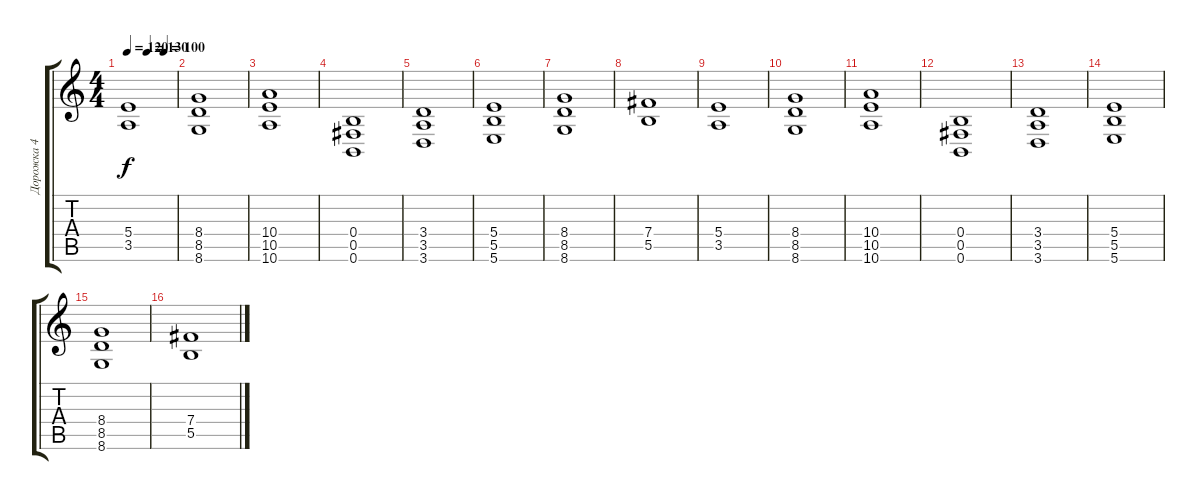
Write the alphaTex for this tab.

\track ("Дорожка 4" "Дорожка 4") {instrument electricguitarclean}
\staff {score tabs}
\tuning (Db4 Ab3 E3 B2 Gb2 B1) {hide}
\ts (4 4)
\tempo 120
\tempo (130 0.40625)
\tempo (100 0.75)
\clef g2
\ks c
(5.4{t} 3.5{t}).1{dy f} |
(8.4 8.5 8.6).1{instrument overdrivenguitar} |
(10.4 10.5 10.6).1 |
(0.4 0.5 0.6).1 |
(3.4 3.5 3.6).1 |
(5.4 5.5 5.6).1 |
(8.4 8.5 8.6).1 |
(7.4 5.5).1 |
(5.4 3.5).1 |
(8.4 8.5 8.6).1{instrument overdrivenguitar} |
(10.4 10.5 10.6).1 |
(0.4 0.5 0.6).1 |
(3.4 3.5 3.6).1 |
(5.4 5.5 5.6).1 |
(8.4 8.5 8.6).1 |
(7.4 5.5).1
